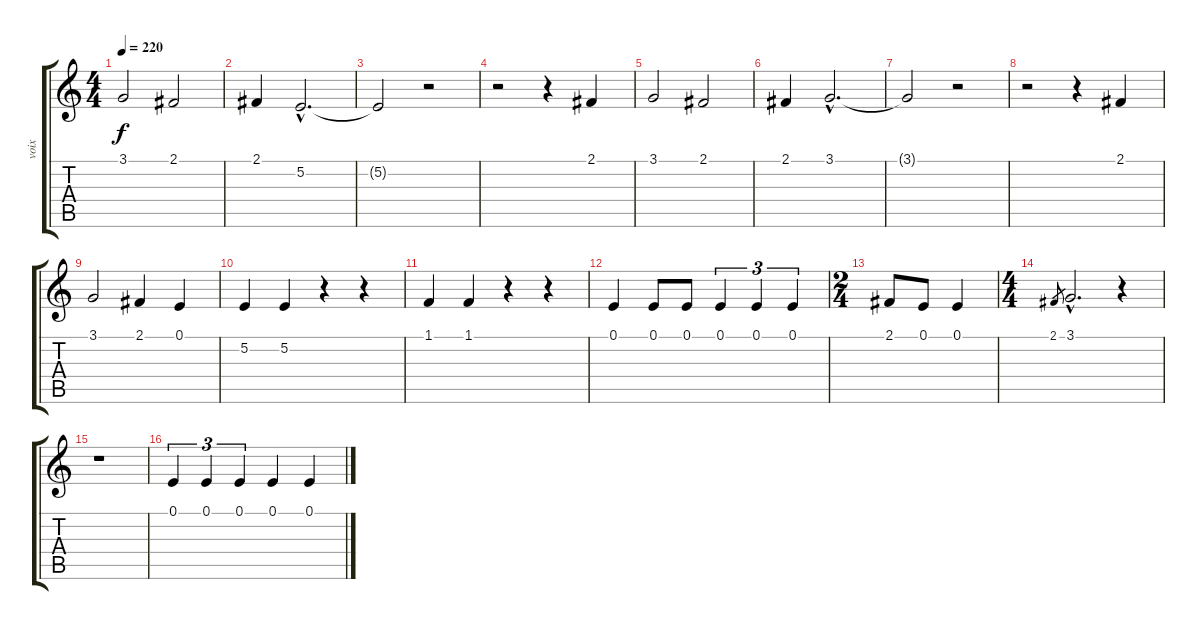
\track ("voix" "voix") {instrument tangoaccordion}
\staff {score tabs}
\tuning (E4 B3 G3 D3 A2 E2) {hide}
\ts (4 4)
\tempo 220
\clef g2
\ks c
3.1.2{dy f} 2.1.2 |
2.1.4 5.2{hac}.2{d} |
5.2{t}.2 r.2 |
r.2 r.4 2.1.4 |
3.1.2 2.1.2 |
2.1.4 3.1{hac}.2{d} |
3.1{t}.2 r.2 |
r.2 r.4 2.1.4 |
3.1.2 2.1.4 0.1.4 |
5.2.4 5.2.4 r.4 r.4 |
1.1.4 1.1.4 r.4 r.4 |
0.1.4 0.1.8 0.1.8 0.1.4{tu (3 2)} 0.1.4{tu (3 2)} 0.1.4{tu (3 2)} |
\ts (2 4)
2.1.8 0.1.8 0.1.4 |
\ts (4 4)
2.1.8{gr} 3.1{hac}.2{d} r.4 |
r.1 |
0.1.4{tu (3 2)} 0.1.4{tu (3 2)} 0.1.4{tu (3 2)} 0.1.4 0.1.4
